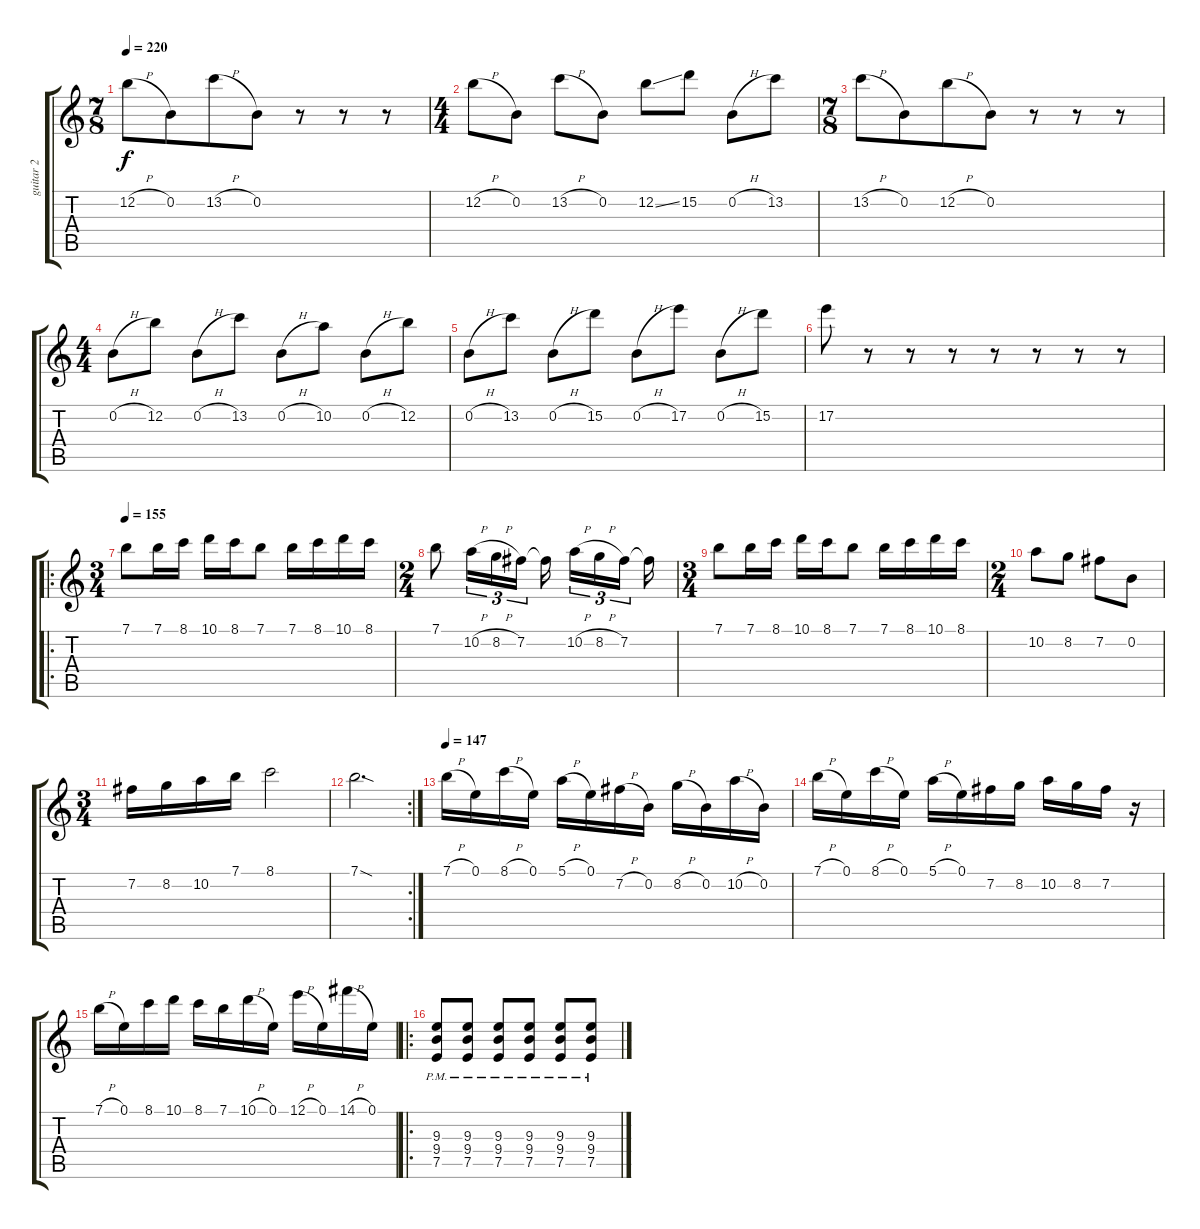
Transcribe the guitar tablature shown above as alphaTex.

\track ("guitar 2" "guitar 2") {instrument distortionguitar}
\staff {score tabs}
\tuning (E4 B3 G3 D3 A2 E2) {hide}
\ts (7 8)
\tempo 220
\clef g2
\ks c
12.2{h}.8{dy f} 0.2.8 13.2{h}.8 0.2.8 r.8 r.8 r.8 |
\ts (4 4)
12.2{h}.8 0.2.8 13.2{h}.8 0.2.8 12.2{ss}.8 15.2.8 0.2{h}.8 13.2.8 |
\ts (7 8)
13.2{h}.8 0.2.8 12.2{h}.8 0.2.8 r.8 r.8 r.8 |
\ts (4 4)
0.2{h}.8 12.2.8 0.2{h}.8 13.2.8 0.2{h}.8 10.2.8 0.2{h}.8 12.2.8 |
0.2{h}.8 13.2.8 0.2{h}.8 15.2.8 0.2{h}.8 17.2.8 0.2{h}.8 15.2.8 |
17.2.8 r.8 r.8 r.8 r.8 r.8 r.8 r.8 |
\ro
\ts (3 4)
\tempo 155
7.1.8 7.1.16 8.1.16 10.1.16 8.1.16 7.1.8 7.1.16 8.1.16 10.1.16 8.1.16 |
\ts (2 4)
7.1.8 10.2{h}.16{tu (3 2)} 8.2{h}.16{tu (3 2)} 7.2.16{tu (3 2)} 7.2{t}.16{beam splitsecondary} 10.2{h}.16{tu (3 2)} 8.2{h}.16{tu (3 2)} 7.2.16{tu (3 2) beam splitsecondary} 7.2{t}.16 |
\ts (3 4)
7.1.8 7.1.16 8.1.16 10.1.16 8.1.16 7.1.8 7.1.16 8.1.16 10.1.16 8.1.16 |
\ts (2 4)
10.2.8 8.2.8 7.2.8 0.2.8 |
\ts (3 4)
7.2.16 8.2.16 10.2.16 7.1.16 8.1.2 |
\rc 2
7.1{sod}.2{d} |
\tempo 147
7.1{h}.16 0.1.16 8.1{h}.16 0.1.16 5.1{h}.16 0.1.16 7.2{h}.16 0.2.16 8.2{h}.16 0.2.16 10.2{h}.16 0.2.16 |
7.1{h}.16 0.1.16 8.1{h}.16 0.1.16 5.1{h}.16 0.1.16 7.2.16 8.2.16 10.2.16 8.2.16 7.2.16 r.16 |
7.1{h}.16 0.1.16 8.1.16 10.1.16 8.1.16 7.1.16 10.1{h}.16 0.1.16 12.1{h}.16 0.1.16 14.1{h}.16 0.1.16 |
\ro
(9.3{pm} 9.4{pm} 7.5{pm}).8 (9.3{pm} 9.4{pm} 7.5{pm}).8 (9.3{pm} 9.4{pm} 7.5{pm}).8 (9.3{pm} 9.4{pm} 7.5{pm}).8 (9.3{pm} 9.4{pm} 7.5{pm}).8 (9.3{pm} 9.4{pm} 7.5{pm}).8
